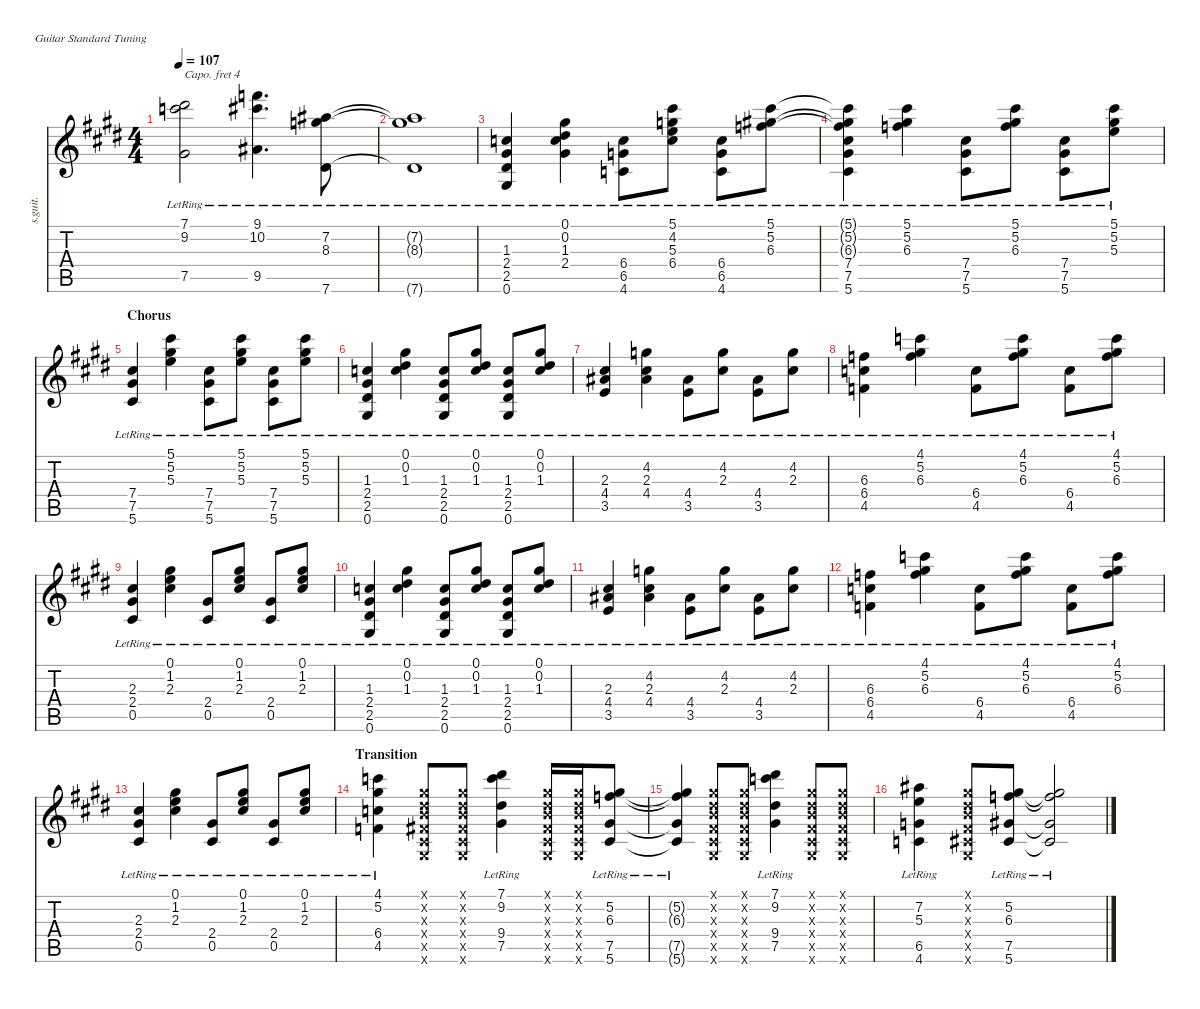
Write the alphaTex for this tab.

\defaultSystemsLayout 4
\hideDynamics
\bracketExtendMode nobrackets
\otherSystemsTrackNameOrientation horizontal
\track ("Steel Guitar" "s.guit.") {instrument acousticguitarsteel}
\staff {score tabs}
\capo 4
\tuning (E4 B3 G3 D3 A2 E2)
\ts (4 4)
\tempo 107
\clef g2
\ks e
(7.5{lr acc #} 9.2{lr acc forcenatural} 7.1{lr acc #}).2{dy mf beam Down} (9.5{lr acc #} 10.2{lr acc #} 9.1{lr acc forcenatural}).4{d beam Down} (7.6{lr acc #} 8.3{lr acc forcenatural} 7.2{lr acc #}).8{beam Down} |
(7.6{lr t acc #} 8.3{lr t acc forcenatural} 7.2{lr t acc #}).1{beam Down} |
(0.6{lr acc #} 2.5{lr acc #} 2.4{lr acc #} 1.3{lr acc forcenatural}).4{beam Up} (2.4{lr acc #} 1.3{lr acc forcenatural} 0.2{lr acc #} 0.1{lr acc #}).4{beam Down} (4.6{lr acc forcenatural} 6.5{lr acc forcenatural} 6.4{lr acc forcenatural}).8{beam Down} (6.4{lr acc forcenatural} 5.3{lr acc forcenatural} 4.2{lr acc forcenatural} 5.1{lr acc #}).8{beam Down} (4.6{lr acc forcenatural} 6.5{lr acc forcenatural} 6.4{lr acc forcenatural}).8{beam Down} (6.3{lr acc forcenatural} 5.2{lr acc #} 5.1{lr acc #}).8{beam Down} |
(6.3{lr t acc forcenatural} 5.6{lr acc #} 5.2{lr t acc #} 7.4{lr acc #} 7.5{lr acc #} 5.1{lr t acc #}).4{beam Down} (6.3{lr acc forcenatural} 5.2{lr acc #} 5.1{lr acc #}).4{beam Down} (5.6{lr acc #} 7.5{lr acc #} 7.4{lr acc #}).8{beam Down} (6.3{lr acc forcenatural} 5.2{lr acc #} 5.1{lr acc #}).8{beam Down} (7.5{lr acc #} 5.6{lr acc #} 7.4{lr acc #}).8{beam Down} (5.3{lr acc forcenatural} 5.2{lr acc #} 5.1{lr acc #}).8{beam Down} |
\section ("" "Chorus")
(5.6{lr acc #} 7.5{lr acc #} 7.4{lr acc #}).4{beam Up} (5.3{lr acc forcenatural} 5.2{lr acc #} 5.1{lr acc #}).4{beam Down} (5.6{lr acc #} 7.5{lr acc #} 7.4{lr acc #}).8{beam Down} (5.3{lr acc forcenatural} 5.2{lr acc #} 5.1{lr acc #}).8{beam Down} (7.5{lr acc #} 5.6{lr acc #} 7.4{lr acc #}).8{beam Down} (5.3{lr acc forcenatural} 5.2{lr acc #} 5.1{lr acc #}).8{beam Down} |
(0.6{lr acc #} 2.5{lr acc #} 2.4{lr acc #} 1.3{lr acc forcenatural}).4{beam Up} (1.3{lr acc forcenatural} 0.2{lr acc #} 0.1{lr acc #}).4{beam Down} (0.6{lr acc #} 2.5{lr acc #} 2.4{lr acc #} 1.3{lr acc forcenatural}).8{beam Up} (1.3{lr acc forcenatural} 0.2{lr acc #} 0.1{lr acc #}).8{beam Up} (0.6{lr acc #} 2.5{lr acc #} 2.4{lr acc #} 1.3{lr acc forcenatural}).8{beam Up} (1.3{lr acc forcenatural} 0.2{lr acc #} 0.1{lr acc #}).8{beam Up} |
(3.5{lr acc forcenatural} 4.4{lr acc #} 2.3{lr acc #}).4{beam Up} (2.3{lr acc #} 4.2{lr acc forcenatural} 4.4{lr acc #}).4{beam Down} (3.5{lr acc forcenatural} 4.4{lr acc #}).8{beam Down} (4.2{lr acc forcenatural} 2.3{lr acc #}).8{beam Down} (3.5{lr acc forcenatural} 4.4{lr acc #}).8{beam Down} (4.2{lr acc forcenatural} 2.3{lr acc #}).8{beam Down} |
(4.5{lr acc forcenatural} 6.4{lr acc forcenatural} 6.3{lr acc forcenatural}).4{beam Down} (4.1{lr acc forcenatural} 5.2{lr acc #} 6.3{lr acc forcenatural}).4{beam Down} (4.5{lr acc forcenatural} 6.4{lr acc forcenatural}).8{beam Down} (6.3{lr acc forcenatural} 5.2{lr acc #} 4.1{lr acc forcenatural}).8{beam Down} (6.4{lr acc forcenatural} 4.5{lr acc forcenatural}).8{beam Down} (4.1{lr acc forcenatural} 5.2{lr acc #} 6.3{lr acc forcenatural}).8{beam Down} |
(0.5{lr acc #} 2.4{lr acc #} 2.3{lr acc #}).4{beam Up} (1.2{lr acc forcenatural} 0.1{lr acc #} 2.3{lr acc #}).4{beam Down} (0.5{lr acc #} 2.4{lr acc #}).8{beam Up} (2.3{lr acc #} 1.2{lr acc forcenatural} 0.1{lr acc #}).8{beam Up} (2.4{lr acc #} 0.5{lr acc #}).8{beam Up} (2.3{lr acc #} 1.2{lr acc forcenatural} 0.1{lr acc #}).8{beam Up} |
(0.6{lr acc #} 2.5{lr acc #} 2.4{lr acc #} 1.3{lr acc forcenatural}).4{beam Up} (1.3{lr acc forcenatural} 0.2{lr acc #} 0.1{lr acc #}).4{beam Down} (0.6{lr acc #} 2.5{lr acc #} 2.4{lr acc #} 1.3{lr acc forcenatural}).8{beam Up} (1.3{lr acc forcenatural} 0.2{lr acc #} 0.1{lr acc #}).8{beam Up} (0.6{lr acc #} 2.5{lr acc #} 2.4{lr acc #} 1.3{lr acc forcenatural}).8{beam Up} (1.3{lr acc forcenatural} 0.2{lr acc #} 0.1{lr acc #}).8{beam Up} |
(3.5{lr acc forcenatural} 4.4{lr acc #} 2.3{lr acc #}).4{beam Up} (2.3{lr acc #} 4.2{lr acc forcenatural} 4.4{lr acc #}).4{beam Down} (3.5{lr acc forcenatural} 4.4{lr acc #}).8{beam Down} (4.2{lr acc forcenatural} 2.3{lr acc #}).8{beam Down} (3.5{lr acc forcenatural} 4.4{lr acc #}).8{beam Down} (4.2{lr acc forcenatural} 2.3{lr acc #}).8{beam Down} |
(4.5{lr acc forcenatural} 6.4{lr acc forcenatural} 6.3{lr acc forcenatural}).4{beam Down} (4.1{lr acc forcenatural} 5.2{lr acc #} 6.3{lr acc forcenatural}).4{beam Down} (4.5{lr acc forcenatural} 6.4{lr acc forcenatural}).8{beam Down} (6.3{lr acc forcenatural} 5.2{lr acc #} 4.1{lr acc forcenatural}).8{beam Down} (6.4{lr acc forcenatural} 4.5{lr acc forcenatural}).8{beam Down} (4.1{lr acc forcenatural} 5.2{lr acc #} 6.3{lr acc forcenatural}).8{beam Down} |
(0.5{lr acc #} 2.4{lr acc #} 2.3{lr acc #}).4{beam Up} (1.2{lr acc forcenatural} 0.1{lr acc #} 2.3{lr acc #}).4{beam Down} (0.5{lr acc #} 2.4{lr acc #}).8{beam Up} (2.3{lr acc #} 1.2{lr acc forcenatural} 0.1{lr acc #}).8{beam Up} (2.4{lr acc #} 0.5{lr acc #}).8{beam Up} (2.3{lr acc #} 1.2{lr acc forcenatural} 0.1{lr acc #}).8{beam Up} |
\section ("" "Transition")
(4.5{lr acc forcenatural} 5.2{lr acc #} 6.4{acc forcenatural} 4.1{acc forcenatural}).4{beam Down} (0.6{x acc #} 0.5{x acc #} 0.4{x acc #} 0.3{x acc forcenatural} 0.2{x acc #} 0.1{x acc #}).8{beam Up} (0.6{x acc #} 0.5{x acc #} 0.4{x acc #} 0.3{x acc forcenatural} 0.2{x acc #} 0.1{x acc #}).8{beam Up} (7.5{lr acc #} 9.2{lr acc forcenatural} 9.4{acc #} 7.1{acc #}).4{beam Down} (0.6{x acc #} 0.5{x acc #} 0.4{x acc #} 0.3{x acc forcenatural} 0.2{x acc #} 0.1{x acc #}).16{beam Up} (0.6{x acc #} 0.5{x acc #} 0.4{x acc #} 0.3{x acc forcenatural} 0.2{x acc #} 0.1{x acc #}).16{beam Up} (5.6{lr acc #} 6.3{lr acc forcenatural} 7.5{acc #} 5.2{acc #}).8{beam Up} |
(5.6{lr t acc #} 6.3{lr t acc forcenatural} 7.5{t acc #} 5.2{t acc #}).4{beam Up} (0.6{x acc #} 0.5{x acc #} 0.4{x acc #} 0.3{x acc forcenatural} 0.2{x acc #} 0.1{x acc #}).8{beam Up} (0.6{x acc #} 0.5{x acc #} 0.4{x acc #} 0.3{x acc forcenatural} 0.2{x acc #} 0.1{x acc #}).8{beam Up} (7.5{lr acc #} 9.2{lr acc forcenatural} 9.4{acc #} 7.1{acc #}).4{beam Down} (0.6{x acc #} 0.5{x acc #} 0.4{x acc #} 0.3{x acc forcenatural} 0.2{x acc #} 0.1{x acc #}).8{beam Up} (0.6{x acc #} 0.5{x acc #} 0.4{x acc #} 0.3{x acc forcenatural} 0.2{x acc #} 0.1{x acc #}).8{beam Up} |
(4.6{lr acc forcenatural} 5.3{lr acc forcenatural} 6.5{acc forcenatural} 7.2{acc #}).4{beam Down} (0.6{x acc #} 0.5{x acc #} 0.4{x acc #} 0.3{x acc forcenatural} 0.2{x acc #} 0.1{x acc #}).8{beam Up} (6.3{lr acc forcenatural} 5.6{lr acc #} 7.5{acc #} 5.2{acc #}).8{beam Up} (6.3{lr t acc forcenatural} 7.5{t acc #} 5.6{lr t acc #} 5.2{t acc #}).2{beam Up}
